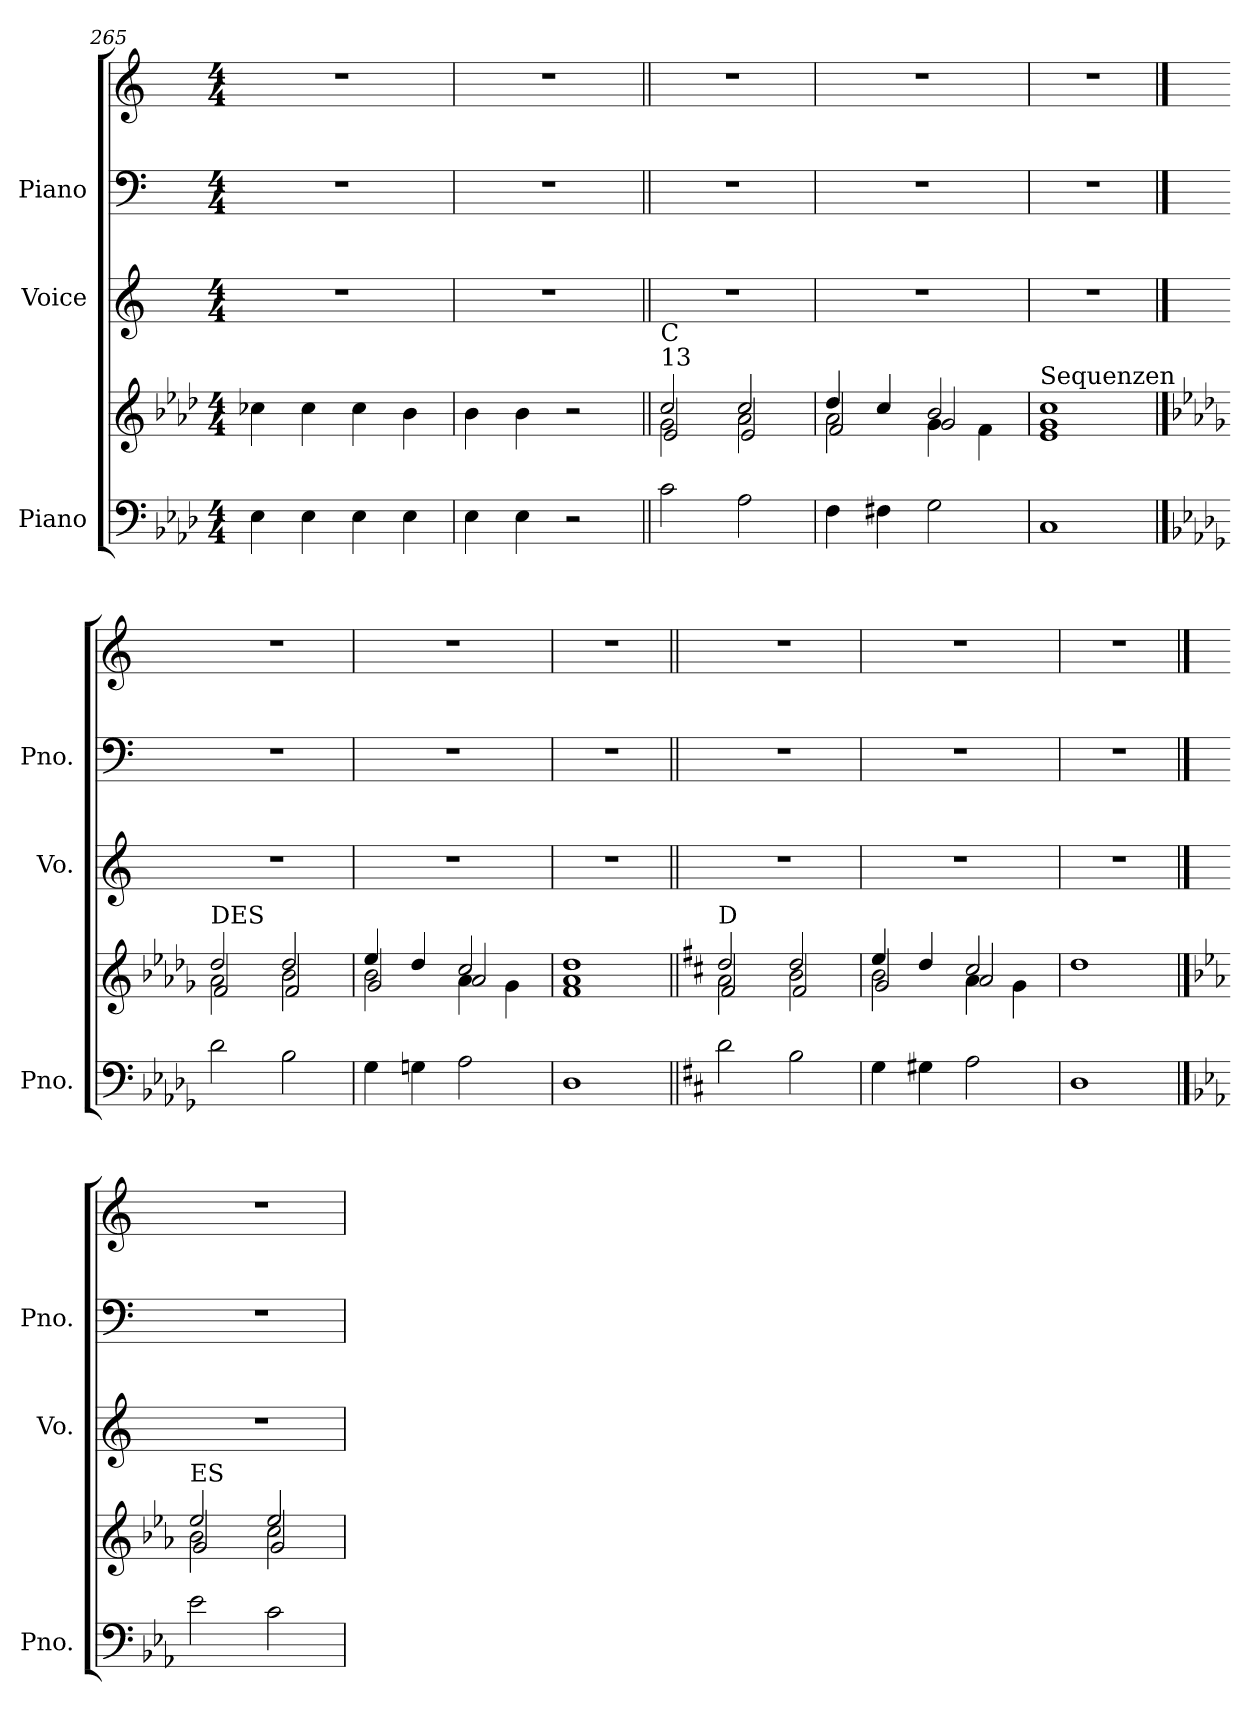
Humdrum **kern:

**kern	**kern	**kern	**kern	**kern
*part3	*part3	*part2	*part1	*part1
*staff5	*staff4	*staff3	*staff2	*staff1
*I"Piano	*	*I"Voice	*I"Piano	*
*I'Pno.	*	*I'Vo.	*I'Pno.	*
*clefF4	*clefG2	*clefG2	*clefF4	*clefG2
*k[b-e-a-d-]	*k[b-e-a-d-]	*k[]	*k[]	*k[]
*M4/4	*M4/4	*M4/4	*M4/4	*M4/4
=265	=265	=265	=265	=265
4E-\	4cc-X\	1r	1r	1r
4E-\	4cc-\	.	.	.
4E-\	4cc-\	.	.	.
4E-\	4b-\	.	.	.
=266	=266	=266	=266	=266
4E-\	4b-\	1r	1r	1r
4E-\	4b-\	.	.	.
2r	2r	.	.	.
!!LO:PB:g=z
=267||	=267||	=267||	=267||	=267||
*k[]	*k[]	*	*	*
*	*^	*	*	*
*	*	*^	*	*	*
!	!LO:TX:a:t=13	!	!	!	!	!
!	!LO:TX:a:t=C	!	!	!	!	!
2c\	2cc/	2g\	2e/	1r	1r	1r
2A\	2cc/	2a\	2e/	.	.	.
=268	=268	=268	=268	=268	=268	=268
4F\	4dd/	2a\	2f/	1r	1r	1r
4F#X\	4cc/	.	.	.	.	.
2G\	2b/	4g\	2g/	.	.	.
.	.	4f\	.	.	.	.
=269	=269	=269	=269	=269	=269	=269
!	!LO:TX:a:t=Sequenzen	!	!	!	!	!
1C	1cc	1g	1e	1r	1r	1r
==270	==270	==270	==270	==270	==270	==270
*k[b-e-a-d-g-]	*k[b-e-a-d-g-]	*	*	*	*	*
!	!LO:TX:a:t=DES	!	!	!	!	!
2d-\	2dd-/	2a-\	2f/	1r	1r	1r
2B-\	2dd-/	2b-\	2f/	.	.	.
=271	=271	=271	=271	=271	=271	=271
4G-\	4ee-/	2b-\	2g-/	1r	1r	1r
4Gn\	4dd-/	.	.	.	.	.
2A-\	2cc/	4a-\	2a-/	.	.	.
.	.	4g-\	.	.	.	.
=272	=272	=272	=272	=272	=272	=272
1D-	1dd-	1a-	1f	1r	1r	1r
!!LO:LB:g=z
=273||	=273||	=273||	=273||	=273||	=273||	=273||
*k[f#c#]	*k[f#c#]	*	*	*	*	*
!	!LO:TX:a:t=D	!	!	!	!	!
2d\	2dd/	2a\	2f#/	1r	1r	1r
2B\	2dd/	2b\	2f#/	.	.	.
=274	=274	=274	=274	=274	=274	=274
4G\	4ee/	2b\	2g/	1r	1r	1r
4G#X\	4dd/	.	.	.	.	.
2A\	2cc#/	4a\	2a/	.	.	.
.	.	4g\	.	.	.	.
*	*v	*v	*v	*	*	*
=275	=275	=275	=275	=275
1D	1dd	1r	1r	1r
==276	==276	==276	==276	==276
*k[b-e-a-]	*k[b-e-a-]	*	*	*
*	*^	*	*	*
*	*	*^	*	*	*
!	!LO:TX:a:t=ES	!	!	!	!	!
2e-\	2ee-/	2b-\	2g/	1r	1r	1r
2c\	2ee-/	2cc\	2g/	.	.	.
*	*v	*v	*v	*	*	*
=	=	=	=	=
*-	*-	*-	*-	*-
